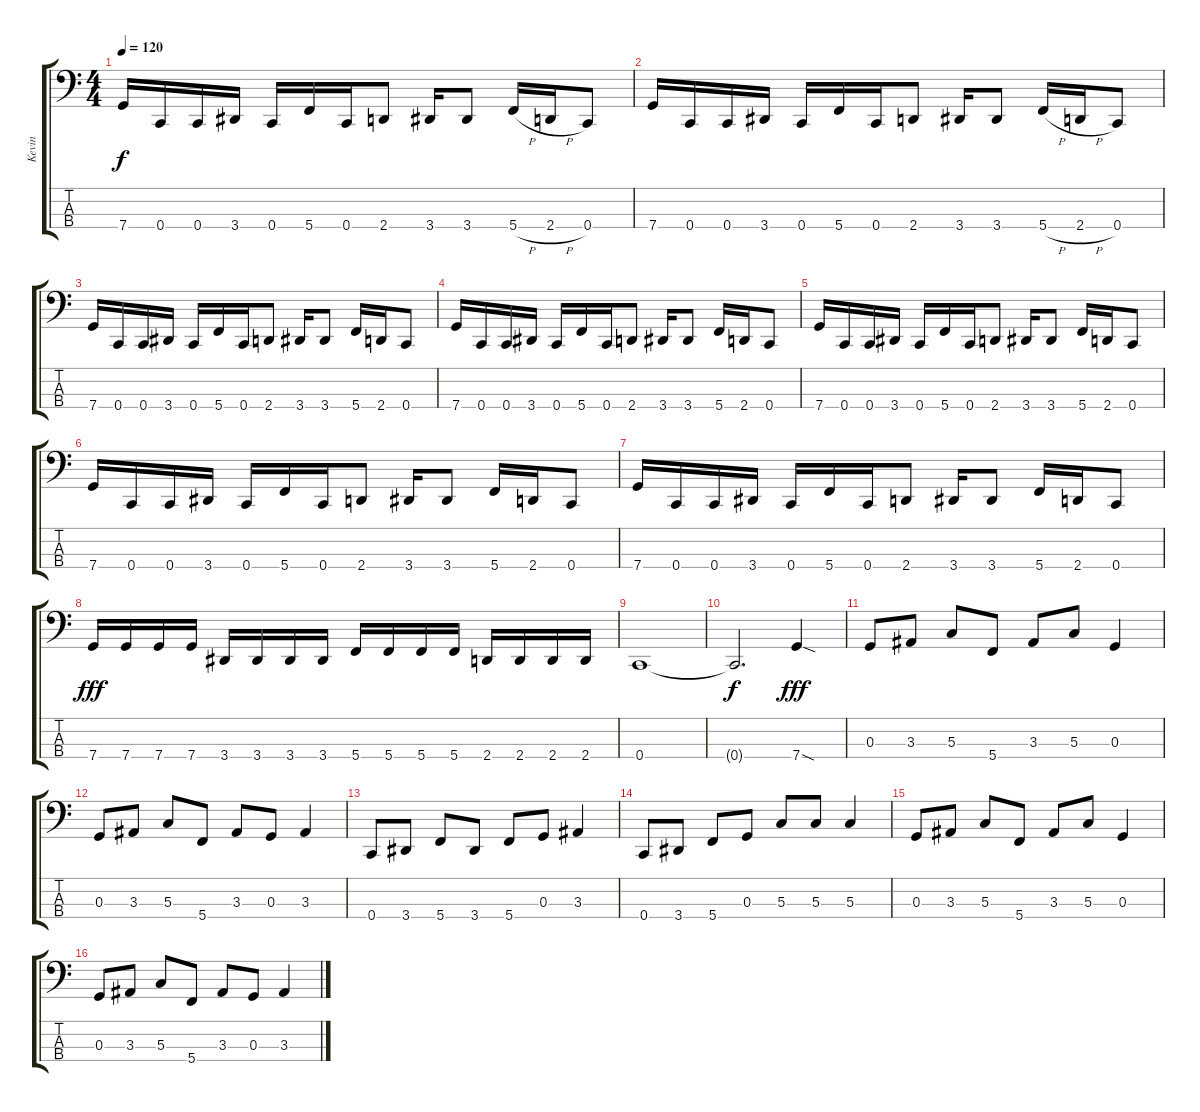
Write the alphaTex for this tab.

\track ("Kevin" "Kevin") {instrument electricbasspick}
\staff {score tabs}
\tuning (F2 C2 G1 C1) {hide}
\ts (4 4)
\tempo 120
\clef f4
\ks c
7.4.16{dy f} 0.4.16 0.4.16 3.4.16 0.4.16 5.4.16 0.4.16 2.4.8 3.4.16 3.4.8 5.4{h}.16 2.4{h}.16 0.4.8 |
7.4.16 0.4.16 0.4.16 3.4.16 0.4.16 5.4.16 0.4.16 2.4.8 3.4.16 3.4.8 5.4{h}.16 2.4{h}.16 0.4.8 |
7.4.16 0.4.16 0.4.16 3.4.16 0.4.16 5.4.16 0.4.16 2.4.8 3.4.16 3.4.8 5.4.16 2.4.16 0.4.8 |
7.4.16 0.4.16 0.4.16 3.4.16 0.4.16 5.4.16 0.4.16 2.4.8 3.4.16 3.4.8 5.4.16 2.4.16 0.4.8 |
7.4.16 0.4.16 0.4.16 3.4.16 0.4.16 5.4.16 0.4.16 2.4.8 3.4.16 3.4.8 5.4.16 2.4.16 0.4.8 |
7.4.16 0.4.16 0.4.16 3.4.16 0.4.16 5.4.16 0.4.16 2.4.8 3.4.16 3.4.8 5.4.16 2.4.16 0.4.8 |
7.4.16 0.4.16 0.4.16 3.4.16 0.4.16 5.4.16 0.4.16 2.4.8 3.4.16 3.4.8 5.4.16 2.4.16 0.4.8 |
7.4.16{dy fff} 7.4.16 7.4.16 7.4.16 3.4.16 3.4.16 3.4.16 3.4.16 5.4.16 5.4.16 5.4.16 5.4.16 2.4.16 2.4.16 2.4.16 2.4.16 |
0.4.1 |
0.4{t}.2{d dy f} 7.4{sod}.4{dy fff} |
0.3.8 3.3.8 5.3.8 5.4.8 3.3.8 5.3.8 0.3.4 |
0.3.8 3.3.8 5.3.8 5.4.8 3.3.8 0.3.8 3.3.4 |
0.4.8 3.4.8 5.4.8 3.4.8 5.4.8 0.3.8 3.3.4 |
0.4.8 3.4.8 5.4.8 0.3.8 5.3.8 5.3.8 5.3.4 |
0.3.8 3.3.8 5.3.8 5.4.8 3.3.8 5.3.8 0.3.4 |
0.3.8 3.3.8 5.3.8 5.4.8 3.3.8 0.3.8 3.3.4
